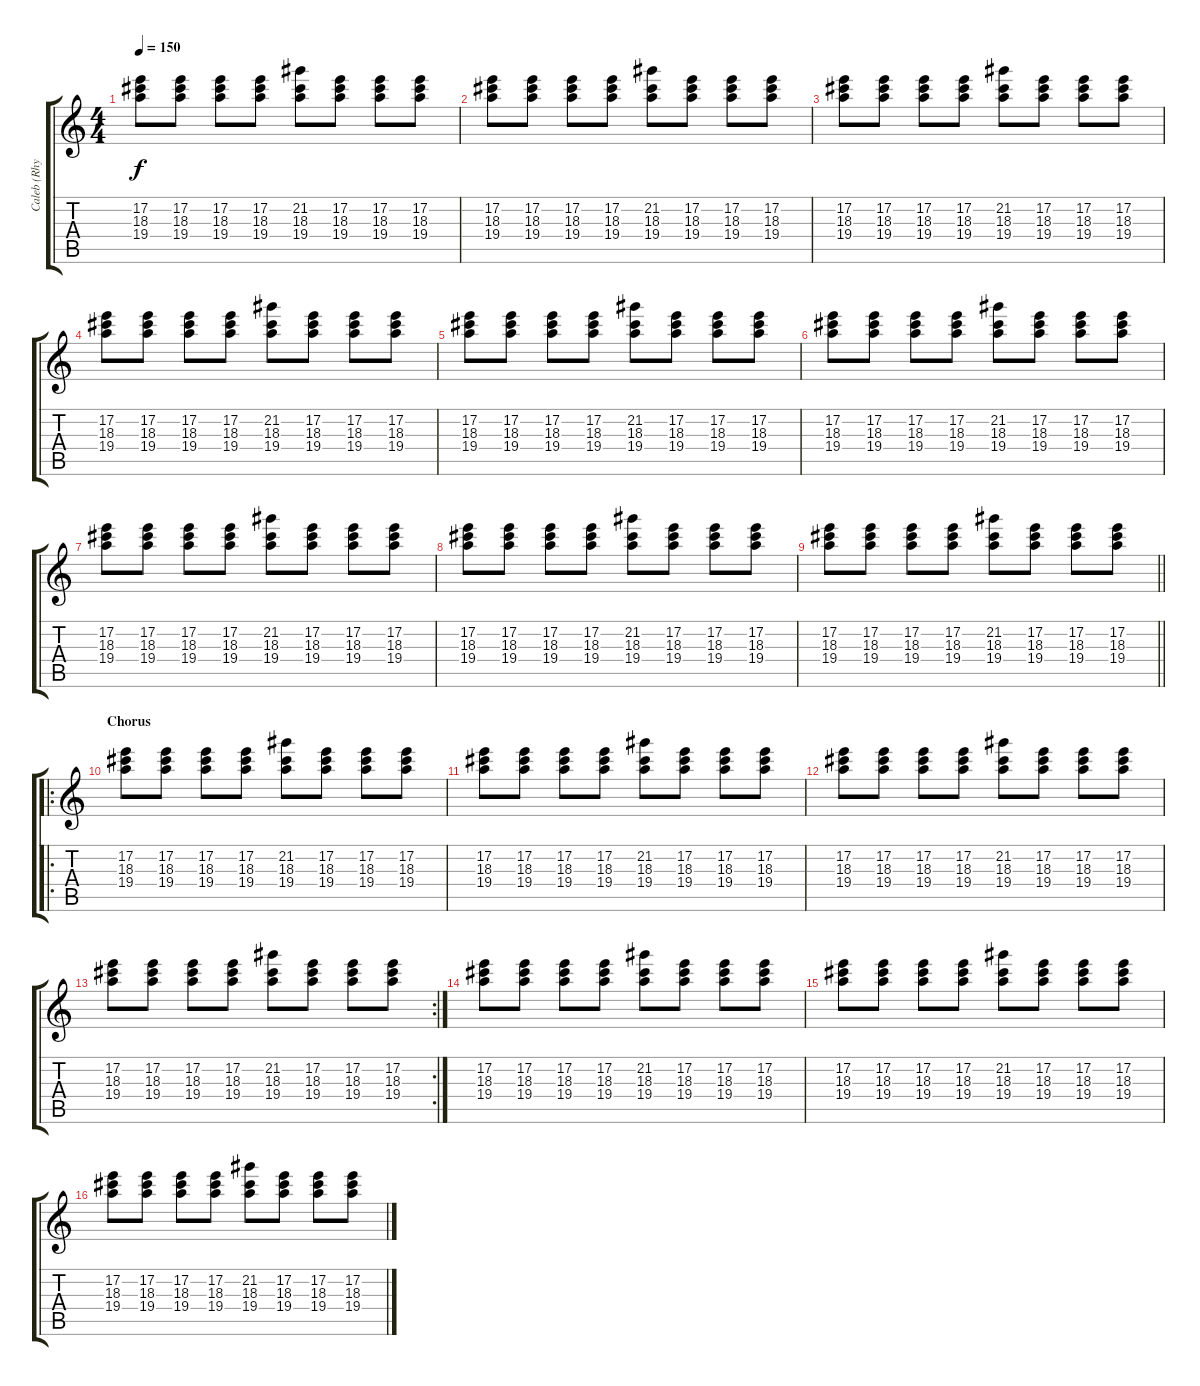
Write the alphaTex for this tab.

\track ("Caleb (Rhythm Guitar)" "Caleb (Rhy") {instrument overdrivenguitar}
\staff {score tabs}
\tuning (E4 B3 G3 D3 A2 E2) {hide}
\ts (4 4)
\tempo 150
\clef g2
\ks c
(17.2 18.3 19.4).8{dy f} (17.2 18.3 19.4).8 (17.2 18.3 19.4).8 (17.2 18.3 19.4).8 (21.2 18.3 19.4).8 (17.2 18.3 19.4).8 (17.2 18.3 19.4).8 (17.2 18.3 19.4).8 |
(17.2 18.3 19.4).8 (17.2 18.3 19.4).8 (17.2 18.3 19.4).8 (17.2 18.3 19.4).8 (21.2 18.3 19.4).8 (17.2 18.3 19.4).8 (17.2 18.3 19.4).8 (17.2 18.3 19.4).8 |
(17.2 18.3 19.4).8 (17.2 18.3 19.4).8 (17.2 18.3 19.4).8 (17.2 18.3 19.4).8 (21.2 18.3 19.4).8 (17.2 18.3 19.4).8 (17.2 18.3 19.4).8 (17.2 18.3 19.4).8 |
(17.2 18.3 19.4).8 (17.2 18.3 19.4).8 (17.2 18.3 19.4).8 (17.2 18.3 19.4).8 (21.2 18.3 19.4).8 (17.2 18.3 19.4).8 (17.2 18.3 19.4).8 (17.2 18.3 19.4).8 |
(17.2 18.3 19.4).8 (17.2 18.3 19.4).8 (17.2 18.3 19.4).8 (17.2 18.3 19.4).8 (21.2 18.3 19.4).8 (17.2 18.3 19.4).8 (17.2 18.3 19.4).8 (17.2 18.3 19.4).8 |
(17.2 18.3 19.4).8 (17.2 18.3 19.4).8 (17.2 18.3 19.4).8 (17.2 18.3 19.4).8 (21.2 18.3 19.4).8 (17.2 18.3 19.4).8 (17.2 18.3 19.4).8 (17.2 18.3 19.4).8 |
(17.2 18.3 19.4).8 (17.2 18.3 19.4).8 (17.2 18.3 19.4).8 (17.2 18.3 19.4).8 (21.2 18.3 19.4).8 (17.2 18.3 19.4).8 (17.2 18.3 19.4).8 (17.2 18.3 19.4).8 |
(17.2 18.3 19.4).8 (17.2 18.3 19.4).8 (17.2 18.3 19.4).8 (17.2 18.3 19.4).8 (21.2 18.3 19.4).8 (17.2 18.3 19.4).8 (17.2 18.3 19.4).8 (17.2 18.3 19.4).8 |
\barLineRight lightlight
(17.2 18.3 19.4).8 (17.2 18.3 19.4).8 (17.2 18.3 19.4).8 (17.2 18.3 19.4).8 (21.2 18.3 19.4).8 (17.2 18.3 19.4).8 (17.2 18.3 19.4).8 (17.2 18.3 19.4).8 |
\ro
\section ("" "Chorus")
(17.2 18.3 19.4).8 (17.2 18.3 19.4).8 (17.2 18.3 19.4).8 (17.2 18.3 19.4).8 (21.2 18.3 19.4).8 (17.2 18.3 19.4).8 (17.2 18.3 19.4).8 (17.2 18.3 19.4).8 |
(17.2 18.3 19.4).8 (17.2 18.3 19.4).8 (17.2 18.3 19.4).8 (17.2 18.3 19.4).8 (21.2 18.3 19.4).8 (17.2 18.3 19.4).8 (17.2 18.3 19.4).8 (17.2 18.3 19.4).8 |
(17.2 18.3 19.4).8 (17.2 18.3 19.4).8 (17.2 18.3 19.4).8 (17.2 18.3 19.4).8 (21.2 18.3 19.4).8 (17.2 18.3 19.4).8 (17.2 18.3 19.4).8 (17.2 18.3 19.4).8 |
\rc 2
(17.2 18.3 19.4).8 (17.2 18.3 19.4).8 (17.2 18.3 19.4).8 (17.2 18.3 19.4).8 (21.2 18.3 19.4).8 (17.2 18.3 19.4).8 (17.2 18.3 19.4).8 (17.2 18.3 19.4).8 |
(17.2 18.3 19.4).8 (17.2 18.3 19.4).8 (17.2 18.3 19.4).8 (17.2 18.3 19.4).8 (21.2 18.3 19.4).8 (17.2 18.3 19.4).8 (17.2 18.3 19.4).8 (17.2 18.3 19.4).8 |
(17.2 18.3 19.4).8 (17.2 18.3 19.4).8 (17.2 18.3 19.4).8 (17.2 18.3 19.4).8 (21.2 18.3 19.4).8 (17.2 18.3 19.4).8 (17.2 18.3 19.4).8 (17.2 18.3 19.4).8 |
(17.2 18.3 19.4).8 (17.2 18.3 19.4).8 (17.2 18.3 19.4).8 (17.2 18.3 19.4).8 (21.2 18.3 19.4).8 (17.2 18.3 19.4).8 (17.2 18.3 19.4).8 (17.2 18.3 19.4).8
